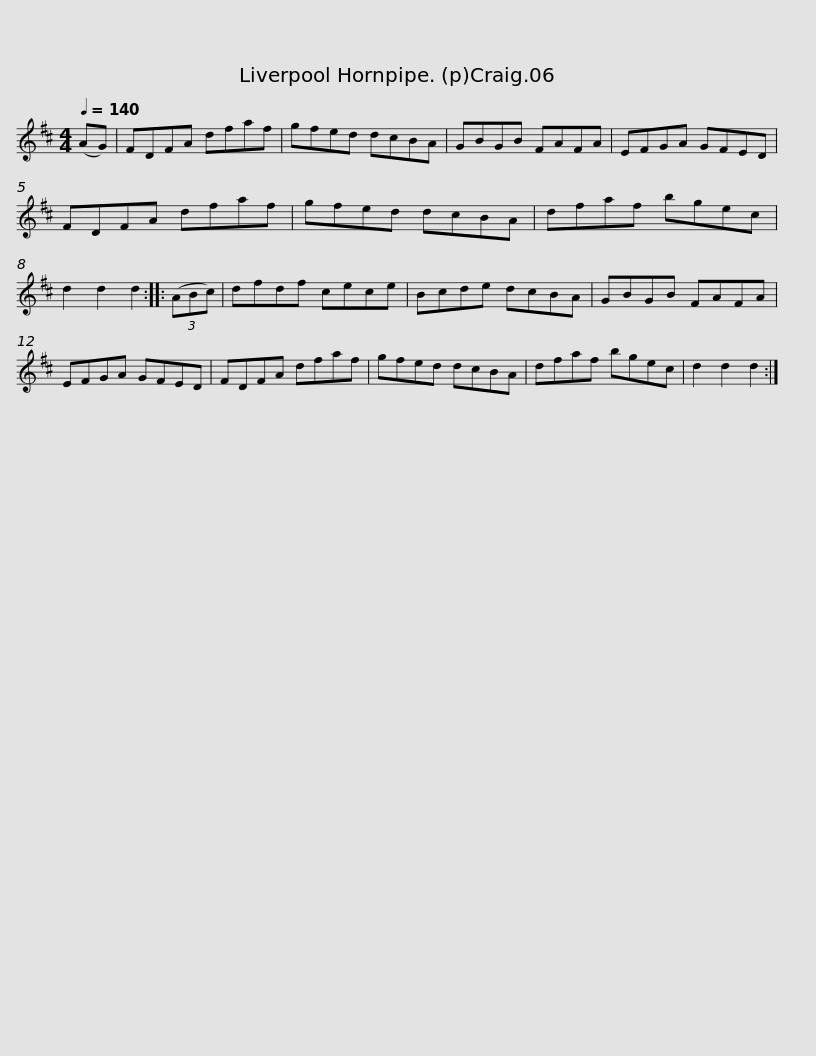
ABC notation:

X:1
L:1/8
Q:1/4=140
M:4/4
I:linebreak $
K:D
V:1 treble
V:1
 (AG) | FDFA dfaf | gfed dcBA | GBGB FAFA | EFGA GFED | %5
 FDFA dfaf |$ gfed dcBA | dfaf bgec | d2 d2 d2 :: (3(ABc) | %10
 dfdf cece | Bcde dcBA |$ GBGB FAFA | EFGA GFED | FDFA dfaf | %15
 gfed dcBA | dfaf bgec | d2 d2 d2 :| %18
